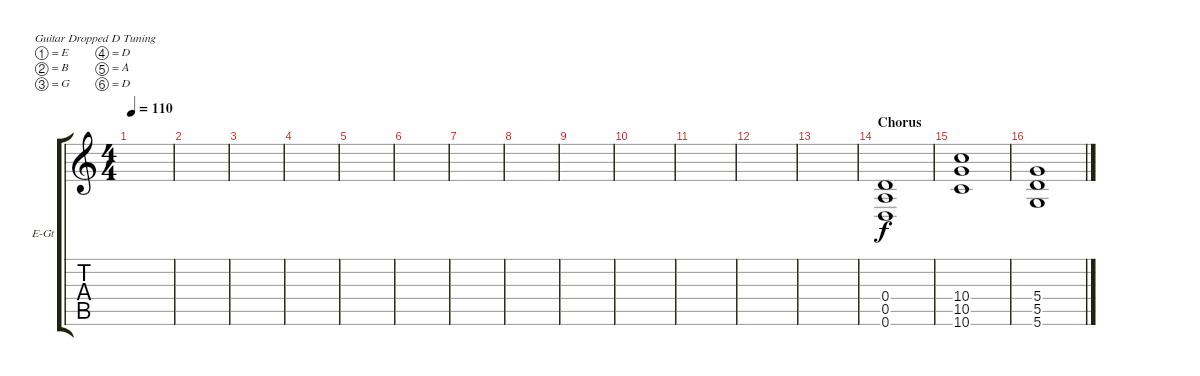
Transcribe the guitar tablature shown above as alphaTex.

\bracketExtendMode groupsimilarinstruments
\firstSystemTrackNameOrientation horizontal
\otherSystemsTrackNameOrientation horizontal
\track ("Electric Guitar 1" "E-Gt") {instrument distortionguitar}
\staff {score tabs}
\tuning (E4 B3 G3 D3 A2 D2)
\ts (4 4)
\tempo 110
\clef g2
\ks c
|
|
|
|
|
|
|
|
|
|
|
|
|
\section ("" "Chorus")
(0.6 0.5 0.4).1 |
(10.6 10.5 10.4).1 |
(5.6 5.5 5.4).1
